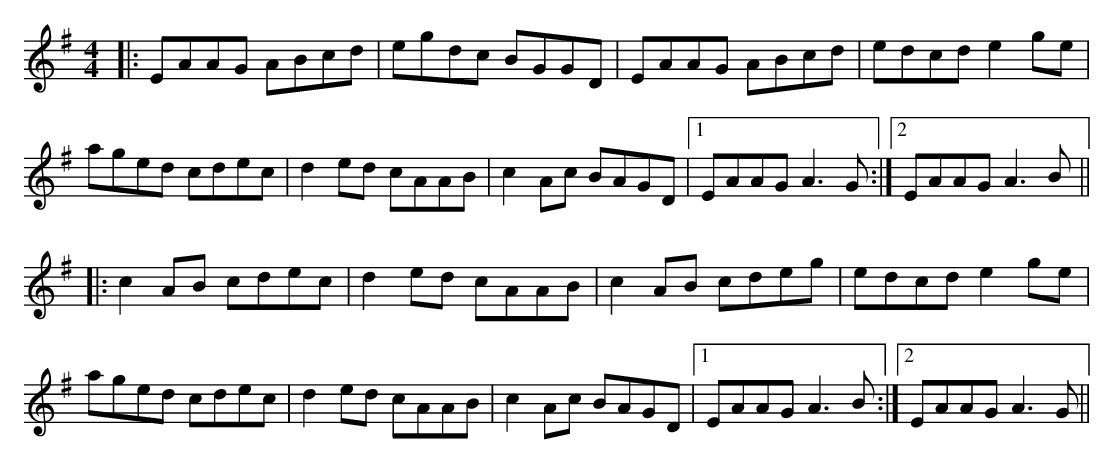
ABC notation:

X:1
M:4/4
K:Ador
|:EAAG ABcd|egdc BGGD|EAAG ABcd|edcd e2ge|
aged cdec|d2 ed cAAB|c2 Ac BAGD|1 EAAG A3G:|2 EAAG A3B||
|:c2AB cdec|d2 ed cAAB|c2 AB cdeg|edcd e2ge|
aged cdec|d2 ed cAAB|c2 Ac BAGD|1 EAAG A3B:|2 EAAG A3G||
